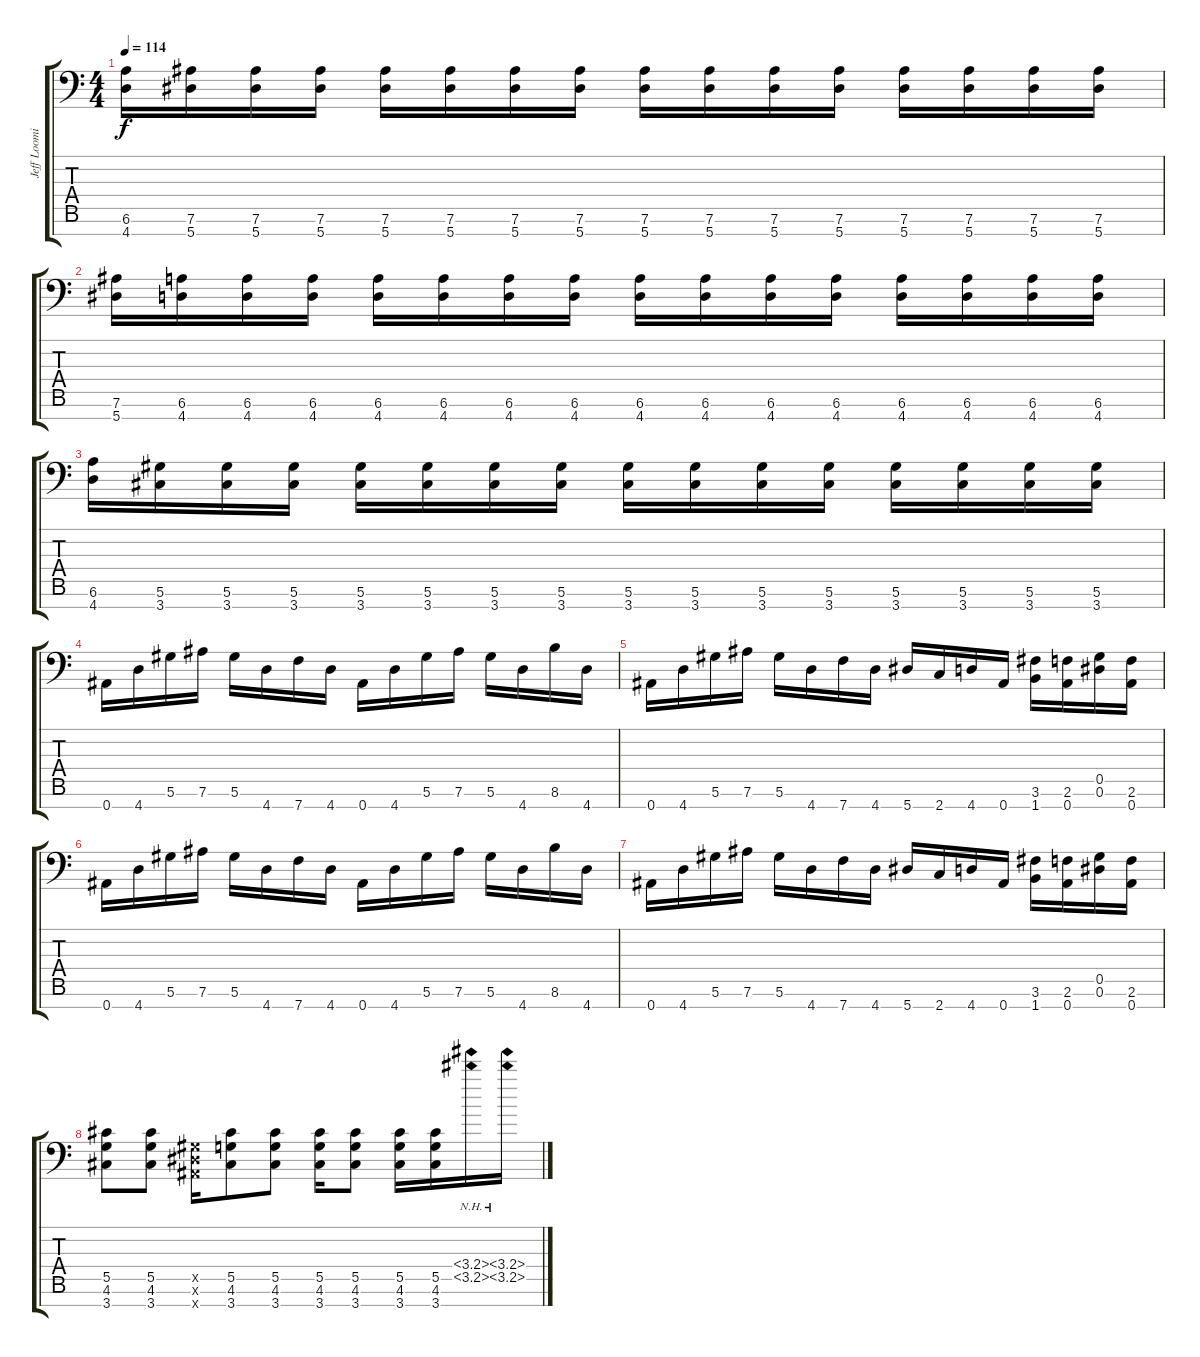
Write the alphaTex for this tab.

\track ("Jeff Loomis (Rhythm)" "Jeff Loomi") {instrument overdrivenguitar}
\staff {score tabs}
\tuning (Eb4 Bb3 Gb3 Db3 Ab2 Eb2 Bb1) {hide}
\ts (4 4)
\tempo 114
\clef f4
\ks c
(6.6 4.7).16{dy f} (7.6 5.7).16 (7.6 5.7).16 (7.6 5.7).16 (7.6 5.7).16 (7.6 5.7).16 (7.6 5.7).16 (7.6 5.7).16 (7.6 5.7).16 (7.6 5.7).16 (7.6 5.7).16 (7.6 5.7).16 (7.6 5.7).16 (7.6 5.7).16 (7.6 5.7).16 (7.6 5.7).16 |
(7.6 5.7).16 (6.6 4.7).16 (6.6 4.7).16 (6.6 4.7).16 (6.6 4.7).16 (6.6 4.7).16 (6.6 4.7).16 (6.6 4.7).16 (6.6 4.7).16 (6.6 4.7).16 (6.6 4.7).16 (6.6 4.7).16 (6.6 4.7).16 (6.6 4.7).16 (6.6 4.7).16 (6.6 4.7).16 |
(6.6 4.7).16 (5.6 3.7).16 (5.6 3.7).16 (5.6 3.7).16 (5.6 3.7).16 (5.6 3.7).16 (5.6 3.7).16 (5.6 3.7).16 (5.6 3.7).16 (5.6 3.7).16 (5.6 3.7).16 (5.6 3.7).16 (5.6 3.7).16 (5.6 3.7).16 (5.6 3.7).16 (5.6 3.7).16 |
0.7.16 4.7.16 5.6.16 7.6.16 5.6.16 4.7.16 7.7.16 4.7.16 0.7.16 4.7.16 5.6.16 7.6.16 5.6.16 4.7.16 8.6.16 4.7.16 |
0.7.16 4.7.16 5.6.16 7.6.16 5.6.16 4.7.16 7.7.16 4.7.16 5.7.16 2.7.16 4.7.16 0.7.16 (3.6 1.7).16 (2.6 0.7).16 (0.5 0.6).16 (2.6 0.7).16 |
0.7.16 4.7.16 5.6.16 7.6.16 5.6.16 4.7.16 7.7.16 4.7.16 0.7.16 4.7.16 5.6.16 7.6.16 5.6.16 4.7.16 8.6.16 4.7.16 |
0.7.16 4.7.16 5.6.16 7.6.16 5.6.16 4.7.16 7.7.16 4.7.16 5.7.16 2.7.16 4.7.16 0.7.16 (3.6 1.7).16 (2.6 0.7).16 (0.5 0.6).16 (2.6 0.7).16 |
(5.5 4.6 3.7).8 (5.5 4.6 3.7).8 (0.5{x} 0.6{x} 0.7{x}).16 (5.5 4.6 3.7).8 (5.5 4.6 3.7).8 (5.5 4.6 3.7).16 (5.5 4.6 3.7).8 (5.5 4.6 3.7).16 (5.5 4.6 3.7).16 (3.4{nh} 3.5{nh}).16 (3.4{nh} 3.5{nh}).16
